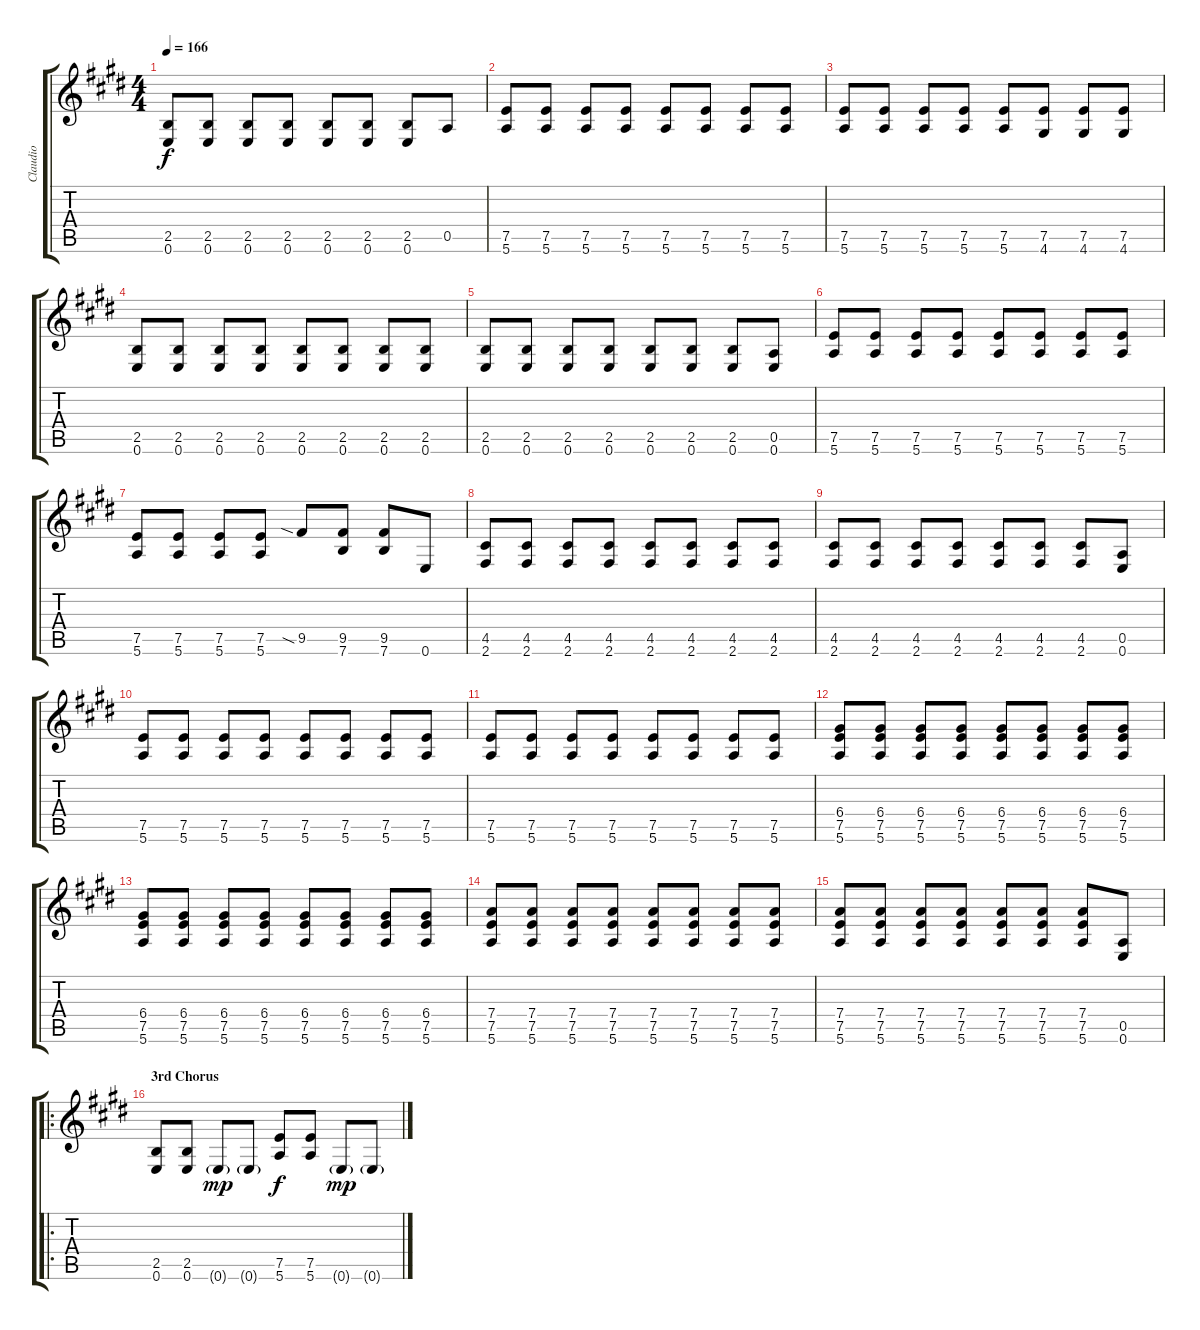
\track ("Claudio" "Claudio") {instrument overdrivenguitar}
\staff {score tabs}
\tuning (E4 B3 G3 D3 A2 E2) {hide}
\ts (4 4)
\tempo 166
\clef g2
\ks e
(2.5 0.6).8{dy f} (2.5 0.6).8 (2.5 0.6).8 (2.5 0.6).8 (2.5 0.6).8 (2.5 0.6).8 (2.5 0.6).8 0.5.8 |
(7.5 5.6).8 (7.5 5.6).8 (7.5 5.6).8 (7.5 5.6).8 (7.5 5.6).8 (7.5 5.6).8 (7.5 5.6).8 (7.5 5.6).8 |
(7.5 5.6).8 (7.5 5.6).8 (7.5 5.6).8 (7.5 5.6).8 (7.5 5.6).8 (7.5 4.6).8 (7.5 4.6).8 (7.5 4.6).8 |
(2.5 0.6).8 (2.5 0.6).8 (2.5 0.6).8 (2.5 0.6).8 (2.5 0.6).8 (2.5 0.6).8 (2.5 0.6).8 (2.5 0.6).8 |
(2.5 0.6).8 (2.5 0.6).8 (2.5 0.6).8 (2.5 0.6).8 (2.5 0.6).8 (2.5 0.6).8 (2.5 0.6).8 (0.5 0.6).8 |
(7.5 5.6).8 (7.5 5.6).8 (7.5 5.6).8 (7.5 5.6).8 (7.5 5.6).8 (7.5 5.6).8 (7.5 5.6).8 (7.5 5.6).8 |
(7.5 5.6).8 (7.5 5.6).8 (7.5 5.6).8 (7.5 5.6).8 9.5{sia}.8 (9.5 7.6).8 (9.5 7.6).8 0.6.8 |
(4.5 2.6).8 (4.5 2.6).8 (4.5 2.6).8 (4.5 2.6).8 (4.5 2.6).8 (4.5 2.6).8 (4.5 2.6).8 (4.5 2.6).8 |
(4.5 2.6).8 (4.5 2.6).8 (4.5 2.6).8 (4.5 2.6).8 (4.5 2.6).8 (4.5 2.6).8 (4.5 2.6).8 (0.5 0.6).8 |
(7.5 5.6).8 (7.5 5.6).8 (7.5 5.6).8 (7.5 5.6).8 (7.5 5.6).8 (7.5 5.6).8 (7.5 5.6).8 (7.5 5.6).8 |
(7.5 5.6).8 (7.5 5.6).8 (7.5 5.6).8 (7.5 5.6).8 (7.5 5.6).8 (7.5 5.6).8 (7.5 5.6).8 (7.5 5.6).8 |
(6.4 7.5 5.6).8 (6.4 7.5 5.6).8 (6.4 7.5 5.6).8 (6.4 7.5 5.6).8 (6.4 7.5 5.6).8 (6.4 7.5 5.6).8 (6.4 7.5 5.6).8 (6.4 7.5 5.6).8 |
(6.4 7.5 5.6).8 (6.4 7.5 5.6).8 (6.4 7.5 5.6).8 (6.4 7.5 5.6).8 (6.4 7.5 5.6).8 (6.4 7.5 5.6).8 (6.4 7.5 5.6).8 (6.4 7.5 5.6).8 |
(7.4 7.5 5.6).8 (7.4 7.5 5.6).8 (7.4 7.5 5.6).8 (7.4 7.5 5.6).8 (7.4 7.5 5.6).8 (7.4 7.5 5.6).8 (7.4 7.5 5.6).8 (7.4 7.5 5.6).8 |
(7.4 7.5 5.6).8 (7.4 7.5 5.6).8 (7.4 7.5 5.6).8 (7.4 7.5 5.6).8 (7.4 7.5 5.6).8 (7.4 7.5 5.6).8 (7.4 7.5 5.6).8 (0.5 0.6).8 |
\ro
\section ("" "3rd Chorus")
(2.5 0.6).8 (2.5 0.6).8 0.6{g}.8{dy mp} 0.6{g}.8 (7.5 5.6).8{dy f} (7.5 5.6).8 0.6{g}.8{dy mp} 0.6{g}.8
